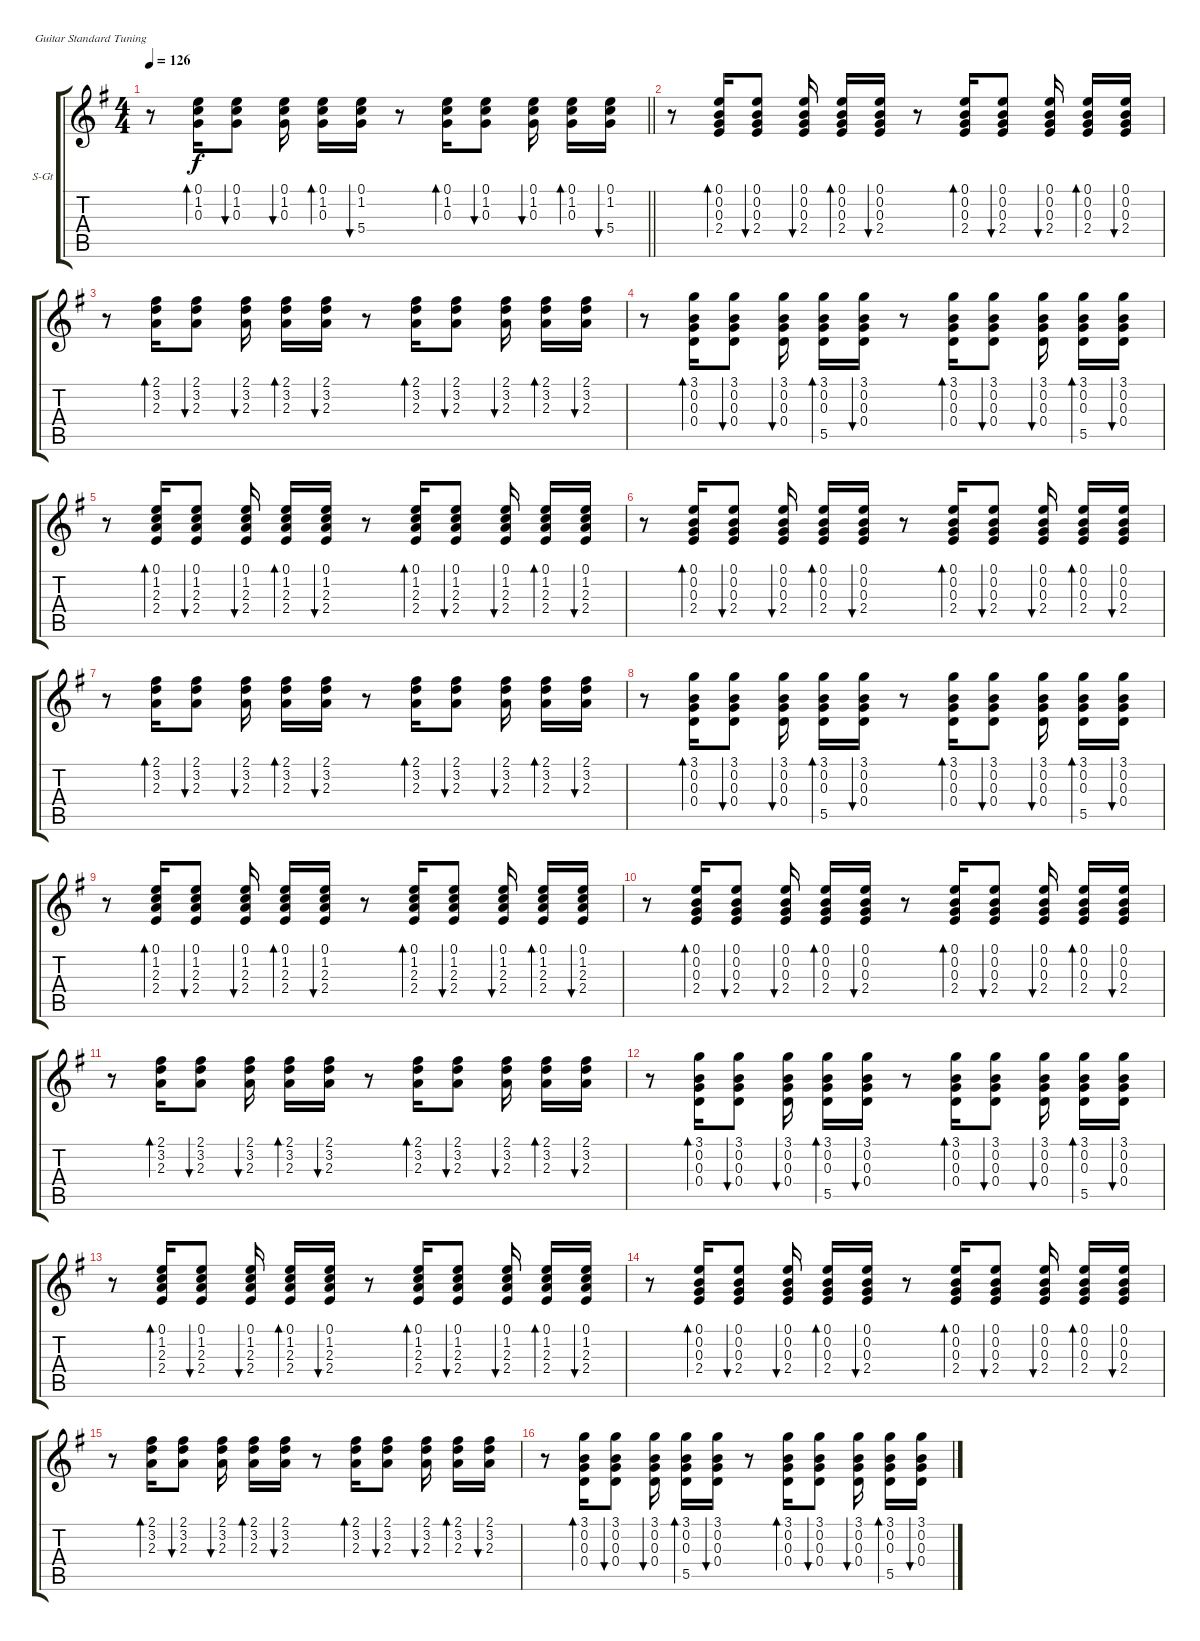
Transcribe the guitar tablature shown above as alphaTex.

\bracketExtendMode groupsimilarinstruments
\firstSystemTrackNameOrientation horizontal
\otherSystemsTrackNameOrientation horizontal
\track ("Гитара 2" "S-Gt") {instrument acousticguitarsteel}
\staff {score tabs}
\tuning (E4 B3 G3 D3 A2 E2)
\ts (4 4)
\tempo 126
\clef g2
\barLineRight lightlight
\ks eminor
r.8{dy f} (0.1 1.2 0.3).16{bd 60} (0.1 1.2 0.3).8{bu 60} (0.1 1.2 0.3).16{bu 60 beam split} (0.1 1.2 0.3).16{bd 60} (0.1 1.2 5.4).16{bu 60} r.8 (0.1 1.2 0.3).16{bd 60} (0.1 1.2 0.3).8{bu 60} (0.1 1.2 0.3).16{bu 60 beam split} (0.1 1.2 0.3).16{bd 60} (0.1 1.2 5.4).16{bu 60} |
\section ("" "")
r.8 (0.1 0.2 0.3 2.4).16{bd 60} (0.1 0.2 0.3 2.4).8{bu 60} (0.1 0.2 0.3 2.4).16{bu 60 beam split} (0.1 0.2 0.3 2.4).16{bd 60} (0.1 0.2 0.3 2.4).16{bu 60} r.8 (0.1 0.2 0.3 2.4).16{bd 60} (0.1 0.2 0.3 2.4).8{bu 60} (0.1 0.2 0.3 2.4).16{bu 60 beam split} (0.1 0.2 0.3 2.4).16{bd 60} (0.1 0.2 0.3 2.4).16{bu 60} |
r.8 (2.1 3.2 2.3).16{bd 60} (2.1 3.2 2.3).8{bu 60} (2.1 3.2 2.3).16{bu 60 beam split} (2.1 3.2 2.3).16{bd 60} (2.1 3.2 2.3).16{bu 60} r.8 (2.1 3.2 2.3).16{bd 60} (2.1 3.2 2.3).8{bu 60} (2.1 3.2 2.3).16{bu 60 beam split} (2.1 3.2 2.3).16{bd 60} (2.1 3.2 2.3).16{bu 60} |
r.8 (3.1 0.2 0.3 0.4).16{bd 60} (3.1 0.2 0.3 0.4).8{bu 60} (3.1 0.2 0.3 0.4).16{bu 60 beam split} (3.1 0.2 0.3 5.5).16{bd 60} (3.1 0.2 0.3 0.4).16{bu 60} r.8 (3.1 0.2 0.3 0.4).16{bd 60} (3.1 0.2 0.3 0.4).8{bu 60} (3.1 0.2 0.3 0.4).16{bu 60 beam split} (3.1 0.2 0.3 5.5).16{bd 60} (3.1 0.2 0.3 0.4).16{bu 60} |
r.8 (0.1 1.2 2.3 2.4).16{bd 60} (0.1 1.2 2.3 2.4).8{bu 60} (0.1 1.2 2.3 2.4).16{bu 60 beam split} (0.1 1.2 2.3 2.4).16{bd 60} (0.1 1.2 2.3 2.4).16{bu 60} r.8 (0.1 1.2 2.3 2.4).16{bd 60} (0.1 1.2 2.3 2.4).8{bu 60} (0.1 1.2 2.3 2.4).16{bu 60 beam split} (0.1 1.2 2.3 2.4).16{bd 60} (0.1 1.2 2.3 2.4).16{bu 60} |
r.8 (0.1 0.2 0.3 2.4).16{bd 60} (0.1 0.2 0.3 2.4).8{bu 60} (0.1 0.2 0.3 2.4).16{bu 60 beam split} (0.1 0.2 0.3 2.4).16{bd 60} (0.1 0.2 0.3 2.4).16{bu 60} r.8 (0.1 0.2 0.3 2.4).16{bd 60} (0.1 0.2 0.3 2.4).8{bu 60} (0.1 0.2 0.3 2.4).16{bu 60 beam split} (0.1 0.2 0.3 2.4).16{bd 60} (0.1 0.2 0.3 2.4).16{bu 60} |
r.8 (2.1 3.2 2.3).16{bd 60} (2.1 3.2 2.3).8{bu 60} (2.1 3.2 2.3).16{bu 60 beam split} (2.1 3.2 2.3).16{bd 60} (2.1 3.2 2.3).16{bu 60} r.8 (2.1 3.2 2.3).16{bd 60} (2.1 3.2 2.3).8{bu 60} (2.1 3.2 2.3).16{bu 60 beam split} (2.1 3.2 2.3).16{bd 60} (2.1 3.2 2.3).16{bu 60} |
r.8 (3.1 0.2 0.3 0.4).16{bd 60} (3.1 0.2 0.3 0.4).8{bu 60} (3.1 0.2 0.3 0.4).16{bu 60 beam split} (3.1 0.2 0.3 5.5).16{bd 60} (3.1 0.2 0.3 0.4).16{bu 60} r.8 (3.1 0.2 0.3 0.4).16{bd 60} (3.1 0.2 0.3 0.4).8{bu 60} (3.1 0.2 0.3 0.4).16{bu 60 beam split} (3.1 0.2 0.3 5.5).16{bd 60} (3.1 0.2 0.3 0.4).16{bu 60} |
r.8 (0.1 1.2 2.3 2.4).16{bd 60} (0.1 1.2 2.3 2.4).8{bu 60} (0.1 1.2 2.3 2.4).16{bu 60 beam split} (0.1 1.2 2.3 2.4).16{bd 60} (0.1 1.2 2.3 2.4).16{bu 60} r.8 (0.1 1.2 2.3 2.4).16{bd 60} (0.1 1.2 2.3 2.4).8{bu 60} (0.1 1.2 2.3 2.4).16{bu 60 beam split} (0.1 1.2 2.3 2.4).16{bd 60} (0.1 1.2 2.3 2.4).16{bu 60} |
r.8 (0.1 0.2 0.3 2.4).16{bd 60} (0.1 0.2 0.3 2.4).8{bu 60} (0.1 0.2 0.3 2.4).16{bu 60 beam split} (0.1 0.2 0.3 2.4).16{bd 60} (0.1 0.2 0.3 2.4).16{bu 60} r.8 (0.1 0.2 0.3 2.4).16{bd 60} (0.1 0.2 0.3 2.4).8{bu 60} (0.1 0.2 0.3 2.4).16{bu 60 beam split} (0.1 0.2 0.3 2.4).16{bd 60} (0.1 0.2 0.3 2.4).16{bu 60} |
r.8 (2.1 3.2 2.3).16{bd 60} (2.1 3.2 2.3).8{bu 60} (2.1 3.2 2.3).16{bu 60 beam split} (2.1 3.2 2.3).16{bd 60} (2.1 3.2 2.3).16{bu 60} r.8 (2.1 3.2 2.3).16{bd 60} (2.1 3.2 2.3).8{bu 60} (2.1 3.2 2.3).16{bu 60 beam split} (2.1 3.2 2.3).16{bd 60} (2.1 3.2 2.3).16{bu 60} |
r.8 (3.1 0.2 0.3 0.4).16{bd 60} (3.1 0.2 0.3 0.4).8{bu 60} (3.1 0.2 0.3 0.4).16{bu 60 beam split} (3.1 0.2 0.3 5.5).16{bd 60} (3.1 0.2 0.3 0.4).16{bu 60} r.8 (3.1 0.2 0.3 0.4).16{bd 60} (3.1 0.2 0.3 0.4).8{bu 60} (3.1 0.2 0.3 0.4).16{bu 60 beam split} (3.1 0.2 0.3 5.5).16{bd 60} (3.1 0.2 0.3 0.4).16{bu 60} |
r.8 (0.1 1.2 2.3 2.4).16{bd 60} (0.1 1.2 2.3 2.4).8{bu 60} (0.1 1.2 2.3 2.4).16{bu 60 beam split} (0.1 1.2 2.3 2.4).16{bd 60} (0.1 1.2 2.3 2.4).16{bu 60} r.8 (0.1 1.2 2.3 2.4).16{bd 60} (0.1 1.2 2.3 2.4).8{bu 60} (0.1 1.2 2.3 2.4).16{bu 60 beam split} (0.1 1.2 2.3 2.4).16{bd 60} (0.1 1.2 2.3 2.4).16{bu 60} |
r.8 (0.1 0.2 0.3 2.4).16{bd 60} (0.1 0.2 0.3 2.4).8{bu 60} (0.1 0.2 0.3 2.4).16{bu 60 beam split} (0.1 0.2 0.3 2.4).16{bd 60} (0.1 0.2 0.3 2.4).16{bu 60} r.8 (0.1 0.2 0.3 2.4).16{bd 60} (0.1 0.2 0.3 2.4).8{bu 60} (0.1 0.2 0.3 2.4).16{bu 60 beam split} (0.1 0.2 0.3 2.4).16{bd 60} (0.1 0.2 0.3 2.4).16{bu 60} |
r.8 (2.1 3.2 2.3).16{bd 60} (2.1 3.2 2.3).8{bu 60} (2.1 3.2 2.3).16{bu 60 beam split} (2.1 3.2 2.3).16{bd 60} (2.1 3.2 2.3).16{bu 60} r.8 (2.1 3.2 2.3).16{bd 60} (2.1 3.2 2.3).8{bu 60} (2.1 3.2 2.3).16{bu 60 beam split} (2.1 3.2 2.3).16{bd 60} (2.1 3.2 2.3).16{bu 60} |
r.8 (3.1 0.2 0.3 0.4).16{bd 60} (3.1 0.2 0.3 0.4).8{bu 60} (3.1 0.2 0.3 0.4).16{bu 60 beam split} (3.1 0.2 0.3 5.5).16{bd 60} (3.1 0.2 0.3 0.4).16{bu 60} r.8 (3.1 0.2 0.3 0.4).16{bd 60} (3.1 0.2 0.3 0.4).8{bu 60} (3.1 0.2 0.3 0.4).16{bu 60 beam split} (3.1 0.2 0.3 5.5).16{bd 60} (3.1 0.2 0.3 0.4).16{bu 60}
